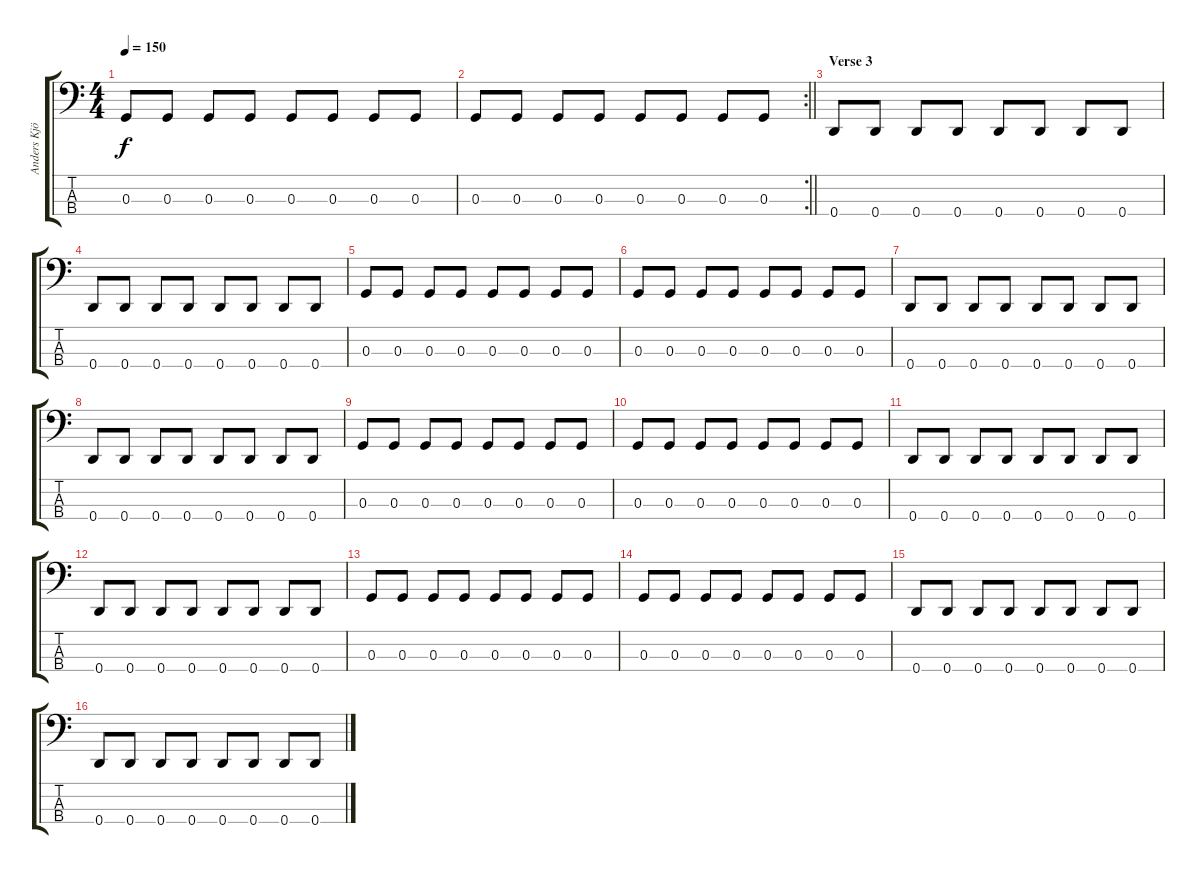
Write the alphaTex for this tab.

\track ("Anders Kjölholm" "Anders Kjö") {instrument electricbassfinger}
\staff {score tabs}
\tuning (F2 C2 G1 D1) {hide}
\ts (4 4)
\tempo 150
\clef f4
\ks c
0.3.8{dy f} 0.3.8 0.3.8 0.3.8 0.3.8 0.3.8 0.3.8 0.3.8 |
\rc 2
\barLineRight lightlight
0.3.8 0.3.8 0.3.8 0.3.8 0.3.8 0.3.8 0.3.8 0.3.8 |
\section ("" "Verse 3")
0.4.8 0.4.8 0.4.8 0.4.8 0.4.8 0.4.8 0.4.8 0.4.8 |
0.4.8 0.4.8 0.4.8 0.4.8 0.4.8 0.4.8 0.4.8 0.4.8 |
0.3.8 0.3.8 0.3.8 0.3.8 0.3.8 0.3.8 0.3.8 0.3.8 |
0.3.8 0.3.8 0.3.8 0.3.8 0.3.8 0.3.8 0.3.8 0.3.8 |
0.4.8 0.4.8 0.4.8 0.4.8 0.4.8 0.4.8 0.4.8 0.4.8 |
0.4.8 0.4.8 0.4.8 0.4.8 0.4.8 0.4.8 0.4.8 0.4.8 |
0.3.8 0.3.8 0.3.8 0.3.8 0.3.8 0.3.8 0.3.8 0.3.8 |
0.3.8 0.3.8 0.3.8 0.3.8 0.3.8 0.3.8 0.3.8 0.3.8 |
0.4.8 0.4.8 0.4.8 0.4.8 0.4.8 0.4.8 0.4.8 0.4.8 |
0.4.8 0.4.8 0.4.8 0.4.8 0.4.8 0.4.8 0.4.8 0.4.8 |
0.3.8 0.3.8 0.3.8 0.3.8 0.3.8 0.3.8 0.3.8 0.3.8 |
0.3.8 0.3.8 0.3.8 0.3.8 0.3.8 0.3.8 0.3.8 0.3.8 |
0.4.8 0.4.8 0.4.8 0.4.8 0.4.8 0.4.8 0.4.8 0.4.8 |
0.4.8 0.4.8 0.4.8 0.4.8 0.4.8 0.4.8 0.4.8 0.4.8
